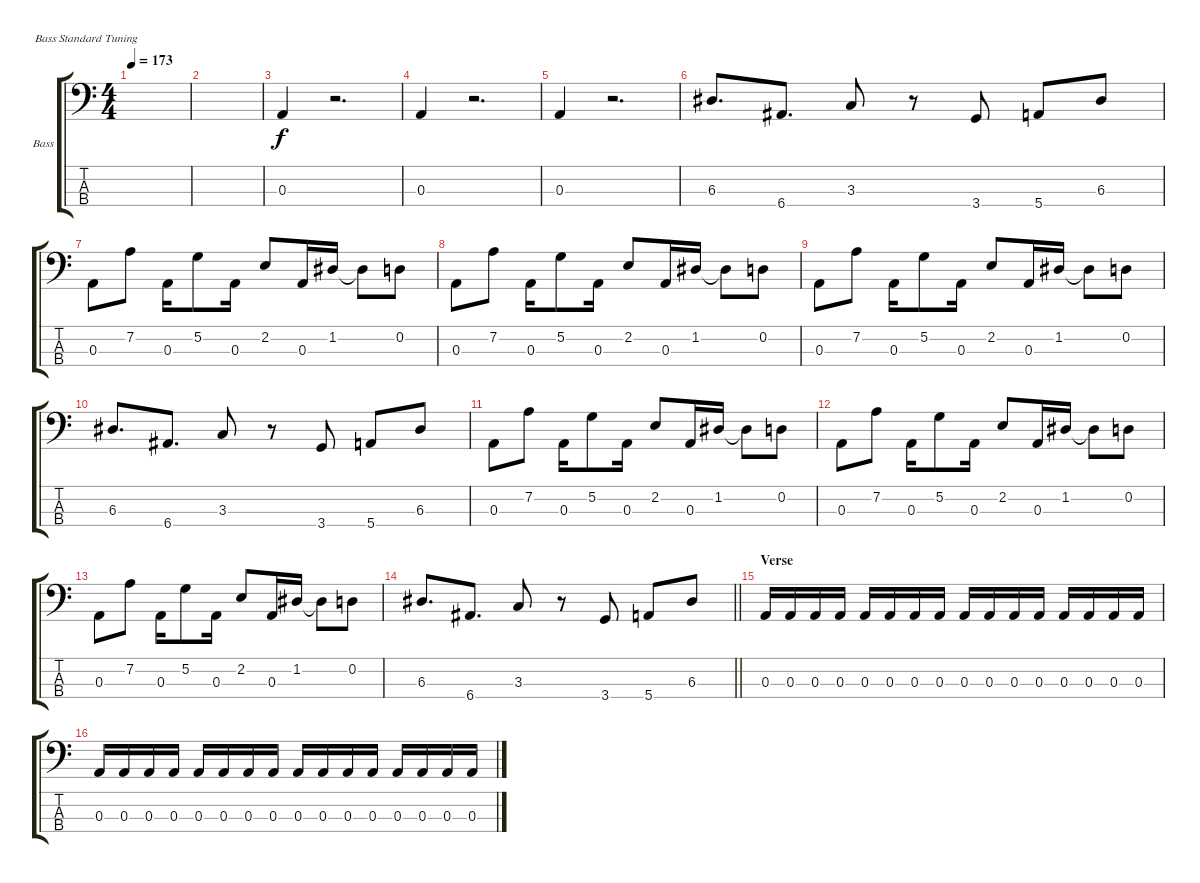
\bracketExtendMode groupsimilarinstruments
\firstSystemTrackNameOrientation horizontal
\otherSystemsTrackNameOrientation horizontal
\track ("Bass" "Bass") {instrument electricbasspick}
\staff {score tabs}
\tuning (G2 D2 A1 E1)
\ts (4 4)
\tempo 173
\clef f4
\ks c
|
|
0.3.4 r.2{d} |
0.3.4 r.2{d} |
0.3.4 r.2{d} |
6.3.8{d} 6.4.8{d} 3.3.8 r.8 3.4.8 5.4.8 6.3.8 |
0.3.8 7.2.8 0.3.16 5.2.8 0.3.16 2.2.8 0.3.16 1.2.16 1.2{t}.8 0.2.8 |
0.3.8 7.2.8 0.3.16 5.2.8 0.3.16 2.2.8 0.3.16 1.2.16 1.2{t}.8 0.2.8 |
0.3.8 7.2.8 0.3.16 5.2.8 0.3.16 2.2.8 0.3.16 1.2.16 1.2{t}.8 0.2.8 |
6.3.8{d} 6.4.8{d} 3.3.8 r.8 3.4.8 5.4.8 6.3.8 |
0.3.8 7.2.8 0.3.16 5.2.8 0.3.16 2.2.8 0.3.16 1.2.16 1.2{t}.8 0.2.8 |
0.3.8 7.2.8 0.3.16 5.2.8 0.3.16 2.2.8 0.3.16 1.2.16 1.2{t}.8 0.2.8 |
0.3.8 7.2.8 0.3.16 5.2.8 0.3.16 2.2.8 0.3.16 1.2.16 1.2{t}.8 0.2.8 |
\barLineRight lightlight
6.3.8{d} 6.4.8{d} 3.3.8 r.8 3.4.8 5.4.8 6.3.8 |
\section ("" "Verse")
0.3.16 0.3.16 0.3.16 0.3.16 0.3.16 0.3.16 0.3.16 0.3.16 0.3.16 0.3.16 0.3.16 0.3.16 0.3.16 0.3.16 0.3.16 0.3.16 |
0.3.16 0.3.16 0.3.16 0.3.16 0.3.16 0.3.16 0.3.16 0.3.16 0.3.16 0.3.16 0.3.16 0.3.16 0.3.16 0.3.16 0.3.16 0.3.16
